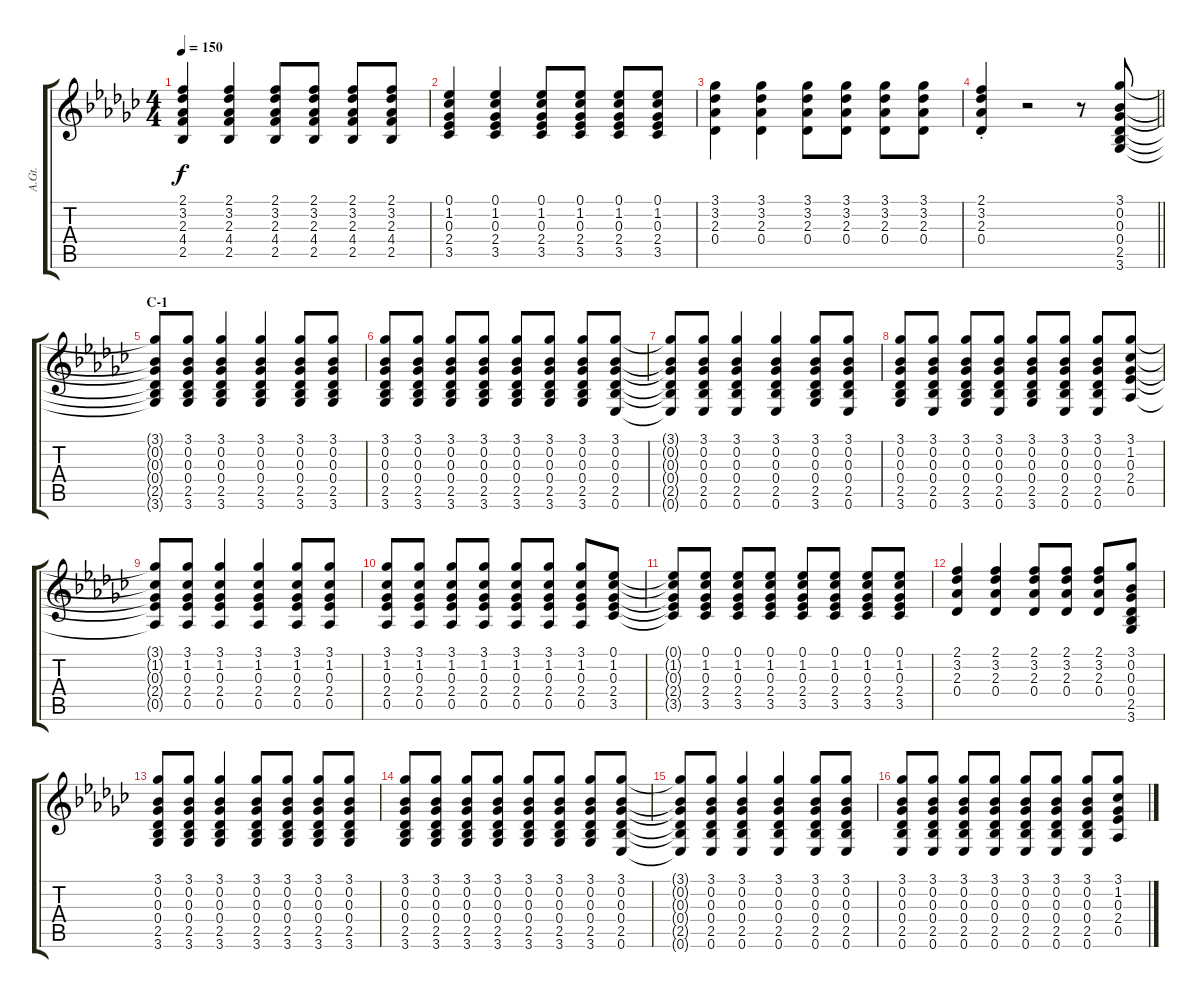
\track ("A.Gt." "A.Gt.") {instrument acousticguitarsteel}
\staff {score tabs}
\tuning (Eb4 Bb3 Gb3 Db3 Ab2 Eb2) {hide}
\ts (4 4)
\tempo 150
\clef g2
\ks gb
(2.1 3.2 2.3 4.4 2.5).4{dy f} (2.1 3.2 2.3 4.4 2.5).4 (2.1 3.2 2.3 4.4 2.5).8 (2.1 3.2 2.3 4.4 2.5).8 (2.1 3.2 2.3 4.4 2.5).8 (2.1 3.2 2.3 4.4 2.5).8 |
(0.1 1.2 0.3 2.4 3.5).4 (0.1 1.2 0.3 2.4 3.5).4 (0.1 1.2 0.3 2.4 3.5).8 (0.1 1.2 0.3 2.4 3.5).8 (0.1 1.2 0.3 2.4 3.5).8 (0.1 1.2 0.3 2.4 3.5).8 |
(3.1 3.2 2.3 0.4).4 (3.1 3.2 2.3 0.4).4 (3.1 3.2 2.3 0.4).8 (3.1 3.2 2.3 0.4).8 (3.1 3.2 2.3 0.4).8 (3.1 3.2 2.3 0.4).8 |
\barLineRight lightlight
(2.1 3.2 2.3 0.4{st}).4 r.2 r.8 (3.1 0.2 0.3 0.4 2.5 3.6).8 |
\section ("" "C-1")
(3.1{t} 0.2{t} 0.3{t} 0.4{t} 2.5{t} 3.6{t}).8 (3.1 0.2 0.3 0.4 2.5 3.6).8 (3.1 0.2 0.3 0.4 2.5 3.6).4 (3.1 0.2 0.3 0.4 2.5 3.6).4 (3.1 0.2 0.3 0.4 2.5 3.6).8 (3.1 0.2 0.3 0.4 2.5 3.6).8 |
(3.1 0.2 0.3 0.4 2.5 3.6).8 (3.1 0.2 0.3 0.4 2.5 3.6).8 (3.1 0.2 0.3 0.4 2.5 3.6).8 (3.1 0.2 0.3 0.4 2.5 3.6).8 (3.1 0.2 0.3 0.4 2.5 3.6).8 (3.1 0.2 0.3 0.4 2.5 3.6).8 (3.1 0.2 0.3 0.4 2.5 3.6).8 (3.1 0.2 0.3 0.4 2.5 0.6).8 |
(3.1{t} 0.2{t} 0.3{t} 0.4{t} 2.5{t} 0.6{t}).8 (3.1 0.2 0.3 0.4 2.5 0.6).8 (3.1 0.2 0.3 0.4 2.5 0.6).4 (3.1 0.2 0.3 0.4 2.5 0.6).4 (3.1 0.2 0.3 0.4 2.5 3.6).8 (3.1 0.2 0.3 0.4 2.5 0.6).8 |
(3.1 0.2 0.3 0.4 2.5 3.6).8 (3.1 0.2 0.3 0.4 2.5 0.6).8 (3.1 0.2 0.3 0.4 2.5 3.6).8 (3.1 0.2 0.3 0.4 2.5 0.6).8 (3.1 0.2 0.3 0.4 2.5 3.6).8 (3.1 0.2 0.3 0.4 2.5 0.6).8 (3.1 0.2 0.3 0.4 2.5 0.6).8 (3.1 1.2 0.3 2.4 0.5).8 |
(3.1{t} 1.2{t} 0.3{t} 2.4{t} 0.5{t}).8 (3.1 1.2 0.3 2.4 0.5).8 (3.1 1.2 0.3 2.4 0.5).4 (3.1 1.2 0.3 2.4 0.5).4 (3.1 1.2 0.3 2.4 0.5).8 (3.1 1.2 0.3 2.4 0.5).8 |
(3.1 1.2 0.3 2.4 0.5).8 (3.1 1.2 0.3 2.4 0.5).8 (3.1 1.2 0.3 2.4 0.5).8 (3.1 1.2 0.3 2.4 0.5).8 (3.1 1.2 0.3 2.4 0.5).8 (3.1 1.2 0.3 2.4 0.5).8 (3.1 1.2 0.3 2.4 0.5).8 (0.1 1.2 0.3 2.4 3.5).8 |
(0.1{t} 1.2{t} 0.3{t} 2.4{t} 3.5{t}).8 (0.1 1.2 0.3 2.4 3.5).8 (0.1 1.2 0.3 2.4 3.5).8 (0.1 1.2 0.3 2.4 3.5).8 (0.1 1.2 0.3 2.4 3.5).8 (0.1 1.2 0.3 2.4 3.5).8 (0.1 1.2 0.3 2.4 3.5).8 (0.1 1.2 0.3 2.4 3.5).8 |
(2.1 3.2 2.3 0.4).4 (2.1 3.2 2.3 0.4).4 (2.1 3.2 2.3 0.4).8 (2.1 3.2 2.3 0.4).8 (2.1 3.2 2.3 0.4).8 (3.1 0.2 0.3 0.4 2.5 3.6).8 |
(3.1 0.2 0.3 0.4 2.5 3.6).8 (3.1 0.2 0.3 0.4 2.5 3.6).8 (3.1 0.2 0.3 0.4 2.5 3.6).4 (3.1 0.2 0.3 0.4 2.5 3.6).8 (3.1 0.2 0.3 0.4 2.5 3.6).8 (3.1 0.2 0.3 0.4 2.5 3.6).8 (3.1 0.2 0.3 0.4 2.5 3.6).8 |
(3.1 0.2 0.3 0.4 2.5 3.6).8 (3.1 0.2 0.3 0.4 2.5 3.6).8 (3.1 0.2 0.3 0.4 2.5 3.6).8 (3.1 0.2 0.3 0.4 2.5 3.6).8 (3.1 0.2 0.3 0.4 2.5 3.6).8 (3.1 0.2 0.3 0.4 2.5 3.6).8 (3.1 0.2 0.3 0.4 2.5 3.6).8 (3.1 0.2 0.3 0.4 2.5 0.6).8 |
(3.1{t} 0.2{t} 0.3{t} 0.4{t} 2.5{t} 0.6{t}).8 (3.1 0.2 0.3 0.4 2.5 0.6).8 (3.1 0.2 0.3 0.4 2.5 0.6).4 (3.1 0.2 0.3 0.4 2.5 0.6).4 (3.1 0.2 0.3 0.4 2.5 0.6).8 (3.1 0.2 0.3 0.4 2.5 0.6).8 |
(3.1 0.2 0.3 0.4 2.5 0.6).8 (3.1 0.2 0.3 0.4 2.5 0.6).8 (3.1 0.2 0.3 0.4 2.5 0.6).8 (3.1 0.2 0.3 0.4 2.5 0.6).8 (3.1 0.2 0.3 0.4 2.5 0.6).8 (3.1 0.2 0.3 0.4 2.5 0.6).8 (3.1 0.2 0.3 0.4 2.5 0.6).8 (3.1 1.2 0.3 2.4 0.5).8
